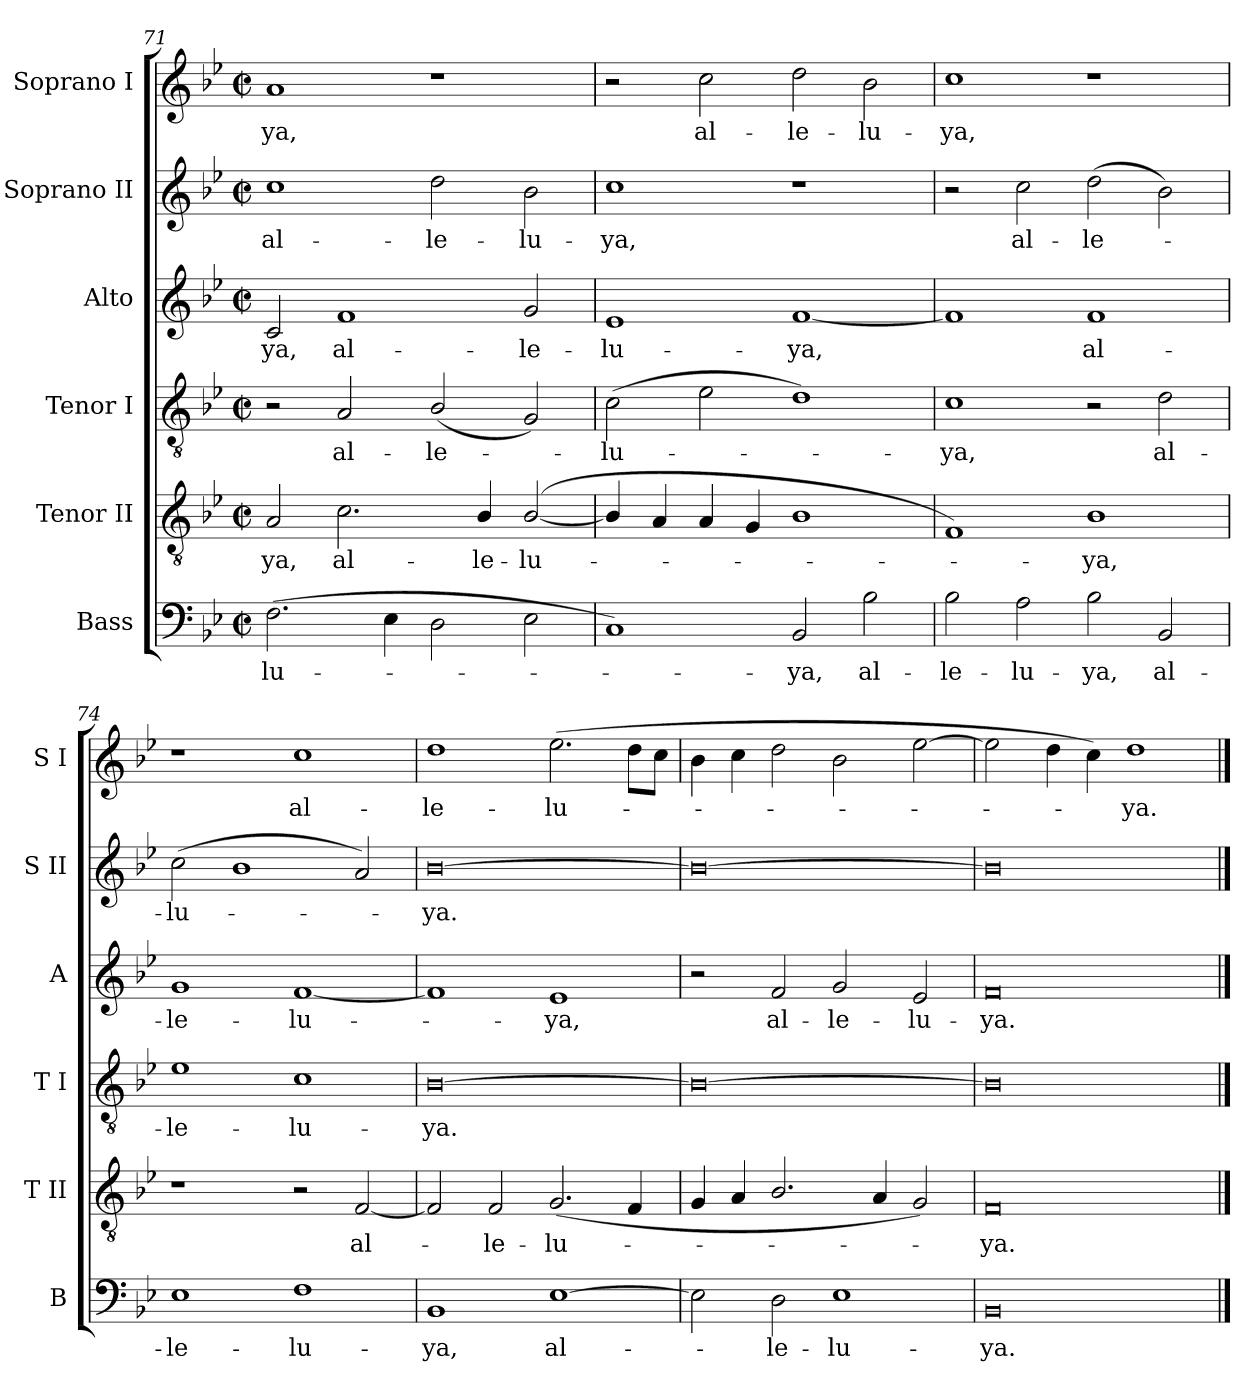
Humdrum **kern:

**kern	**text	**kern	**text	**kern	**text	**kern	**text	**kern	**text	**kern	**text
*part6	*part6	*part5	*part5	*part4	*part4	*part3	*part3	*part2	*part2	*part1	*part1
*staff6	*staff6	*staff5	*staff5	*staff4	*staff4	*staff3	*staff3	*staff2	*staff2	*staff1	*staff1
*I"Bass	*	*I"Tenor II	*	*I"Tenor I	*	*I"Alto	*	*I"Soprano II	*	*I"Soprano I	*
*I'B	*	*I'T II	*	*I'T I	*	*I'A	*	*I'S II	*	*I'S I	*
!!LO:LB:g=z
*clefF4	*	*clefGv2	*	*clefGv2	*	*clefG2	*	*clefG2	*	*clefG2	*
*k[b-e-]	*	*k[b-e-]	*	*k[b-e-]	*	*k[b-e-]	*	*k[b-e-]	*	*k[b-e-]	*
*B-:	*	*B-:	*	*B-:	*	*B-:	*	*B-:	*	*B-:	*
*M4/2	*	*M4/2	*	*M4/2	*	*M4/2	*	*M4/2	*	*M4/2	*
*met(c|)	*	*met(c|)	*	*met(c|)	*	*met(c|)	*	*met(c|)	*	*met(c|)	*
=71	=71	=71	=71	=71	=71	=71	=71	=71	=71	=71	=71
!	!LO:LY:b	!	!LO:LY:b	!	!	!	!LO:LY:b	!	!LO:LY:b	!	!LO:LY:b
(>2.F	-lu-	2A	-ya,	2r	.	2c	ya,	1cc	al-	1a	ya,
!	!	!	!LO:LY:b	!	!LO:LY:b	!	!LO:LY:b	!	!	!	!
.	.	2.c	al-	2A	al-	1f	al-	.	.	.	.
4E-	.	.	.	.	.	.	.	.	.	.	.
!	!	!	!	!	!LO:LY:b	!	!	!	!LO:LY:b	!	!
2D	.	.	.	(<2B-/	-le-	.	.	2dd	-le-	1r	.
!	!	!	!LO:LY:b	!	!	!	!	!	!	!	!
.	.	4B-/	-le-	.	.	.	.	.	.	.	.
!	!	!	!LO:LY:b	!	!	!	!LO:LY:b	!	!LO:LY:b	!	!
2E-	.	(<[2B-/	-lu-	2G)	.	2g	-le-	2b-	-lu-	.	.
=72	=72	=72	=72	=72	=72	=72	=72	=72	=72	=72	=72
!	!	!	!	!	!LO:LY:b	!	!LO:LY:b	!	!LO:LY:b	!	!
1C)	.	4B-/]	.	(>2c	lu-	1e-	-lu-	1cc	-ya,	2r	.
.	.	4A	.	.	.	.	.	.	.	.	.
!	!	!	!	!	!	!	!	!	!	!	!LO:LY:b
.	.	4A	.	2e-	.	.	.	.	.	2cc	al-
.	.	4G	.	.	.	.	.	.	.	.	.
!	!LO:LY:b	!	!	!	!	!	!LO:LY:b	!	!	!	!LO:LY:b
2BB-	ya,	1B-	.	1d)	.	[1f	-ya,	1r	.	2dd	-le-
!	!LO:LY:b	!	!	!	!	!	!	!	!	!	!LO:LY:b
2B-	al-	.	.	.	.	.	.	.	.	2b-	-lu-
=73	=73	=73	=73	=73	=73	=73	=73	=73	=73	=73	=73
!	!LO:LY:b	!	!	!	!LO:LY:b	!	!	!	!	!	!LO:LY:b
2B-	-le-	1F)	.	1c	ya,	1f]	.	2r	.	1cc	-ya,
!	!LO:LY:b	!	!	!	!	!	!	!	!LO:LY:b	!	!
2A	-lu-	.	.	.	.	.	.	2cc	al-	.	.
!	!LO:LY:b	!	!LO:LY:b	!	!	!	!LO:LY:b	!	!LO:LY:b	!	!
2B-	-ya,	1B-	ya,	2r	.	1f	al-	(>2dd	-le-	1r	.
!	!LO:LY:b	!	!	!	!LO:LY:b	!	!	!	!	!	!
2BB-	al-	.	.	2d	al-	.	.	2b-)	.	.	.
=74	=74	=74	=74	=74	=74	=74	=74	=74	=74	=74	=74
!	!LO:LY:b	!	!	!	!LO:LY:b	!	!LO:LY:b	!	!LO:LY:b	!	!
1E-	-le-	1r	.	1e-	-le-	1g	-le-	(>2cc	lu-	1r	.
.	.	.	.	.	.	.	.	1b-	.	.	.
!	!LO:LY:b	!	!	!	!LO:LY:b	!	!LO:LY:b	!	!	!	!LO:LY:b
1F	-lu-	2r	.	1c	-lu-	[1f	-lu-	.	.	1cc	al-
!	!	!	!LO:LY:b	!	!	!	!	!	!	!	!
.	.	[2F	al-	.	.	.	.	2a)	.	.	.
=75	=75	=75	=75	=75	=75	=75	=75	=75	=75	=75	=75
!	!LO:LY:b	!	!	!	!LO:LY:b	!	!	!	!LO:LY:b	!	!LO:LY:b
1BB-	-ya,	2F]	.	[0B-	-ya.	1f]	.	[0b-	ya.	1dd	-le-
!	!	!	!LO:LY:b	!	!	!	!	!	!	!	!
.	.	2F	le-	.	.	.	.	.	.	.	.
!	!LO:LY:b	!	!LO:LY:b	!	!	!	!LO:LY:b	!	!	!	!LO:LY:b
[1E-	al-	(<2.G	-lu-	.	.	1e-	ya,	.	.	(>2.ee-	-lu-
.	.	4F	.	.	.	.	.	.	.	8ddL	.
.	.	.	.	.	.	.	.	.	.	8ccJ	.
=76	=76	=76	=76	=76	=76	=76	=76	=76	=76	=76	=76
2E-]	.	4G	.	0B-_	.	2r	.	0b-_	.	4b-	.
.	.	4A	.	.	.	.	.	.	.	4cc	.
!	!LO:LY:b	!	!	!	!	!	!LO:LY:b	!	!	!	!
2D	le-	2.B-/	.	.	.	2f	al-	.	.	2dd	.
!	!LO:LY:b	!	!	!	!	!	!LO:LY:b	!	!	!	!
1E-	-lu-	.	.	.	.	2g	-le-	.	.	2b-	.
.	.	4A	.	.	.	.	.	.	.	.	.
!	!	!	!	!	!	!	!LO:LY:b	!	!	!	!
.	.	2G)	.	.	.	2e-	-lu-	.	.	[2ee-	.
=77	=77	=77	=77	=77	=77	=77	=77	=77	=77	=77	=77
!	!LO:LY:b	!	!LO:LY:b	!	!	!	!LO:LY:b	!	!	!	!
0BB-	-ya.	0F	ya.	0B-]	.	0f	-ya.	0b-]	.	2ee-]	.
.	.	.	.	.	.	.	.	.	.	4dd	.
.	.	.	.	.	.	.	.	.	.	4cc)	.
!	!	!	!	!	!	!	!	!	!	!	!LO:LY:b
.	.	.	.	.	.	.	.	.	.	1dd	ya.
==	==	==	==	==	==	==	==	==	==	==	==
*-	*-	*-	*-	*-	*-	*-	*-	*-	*-	*-	*-
